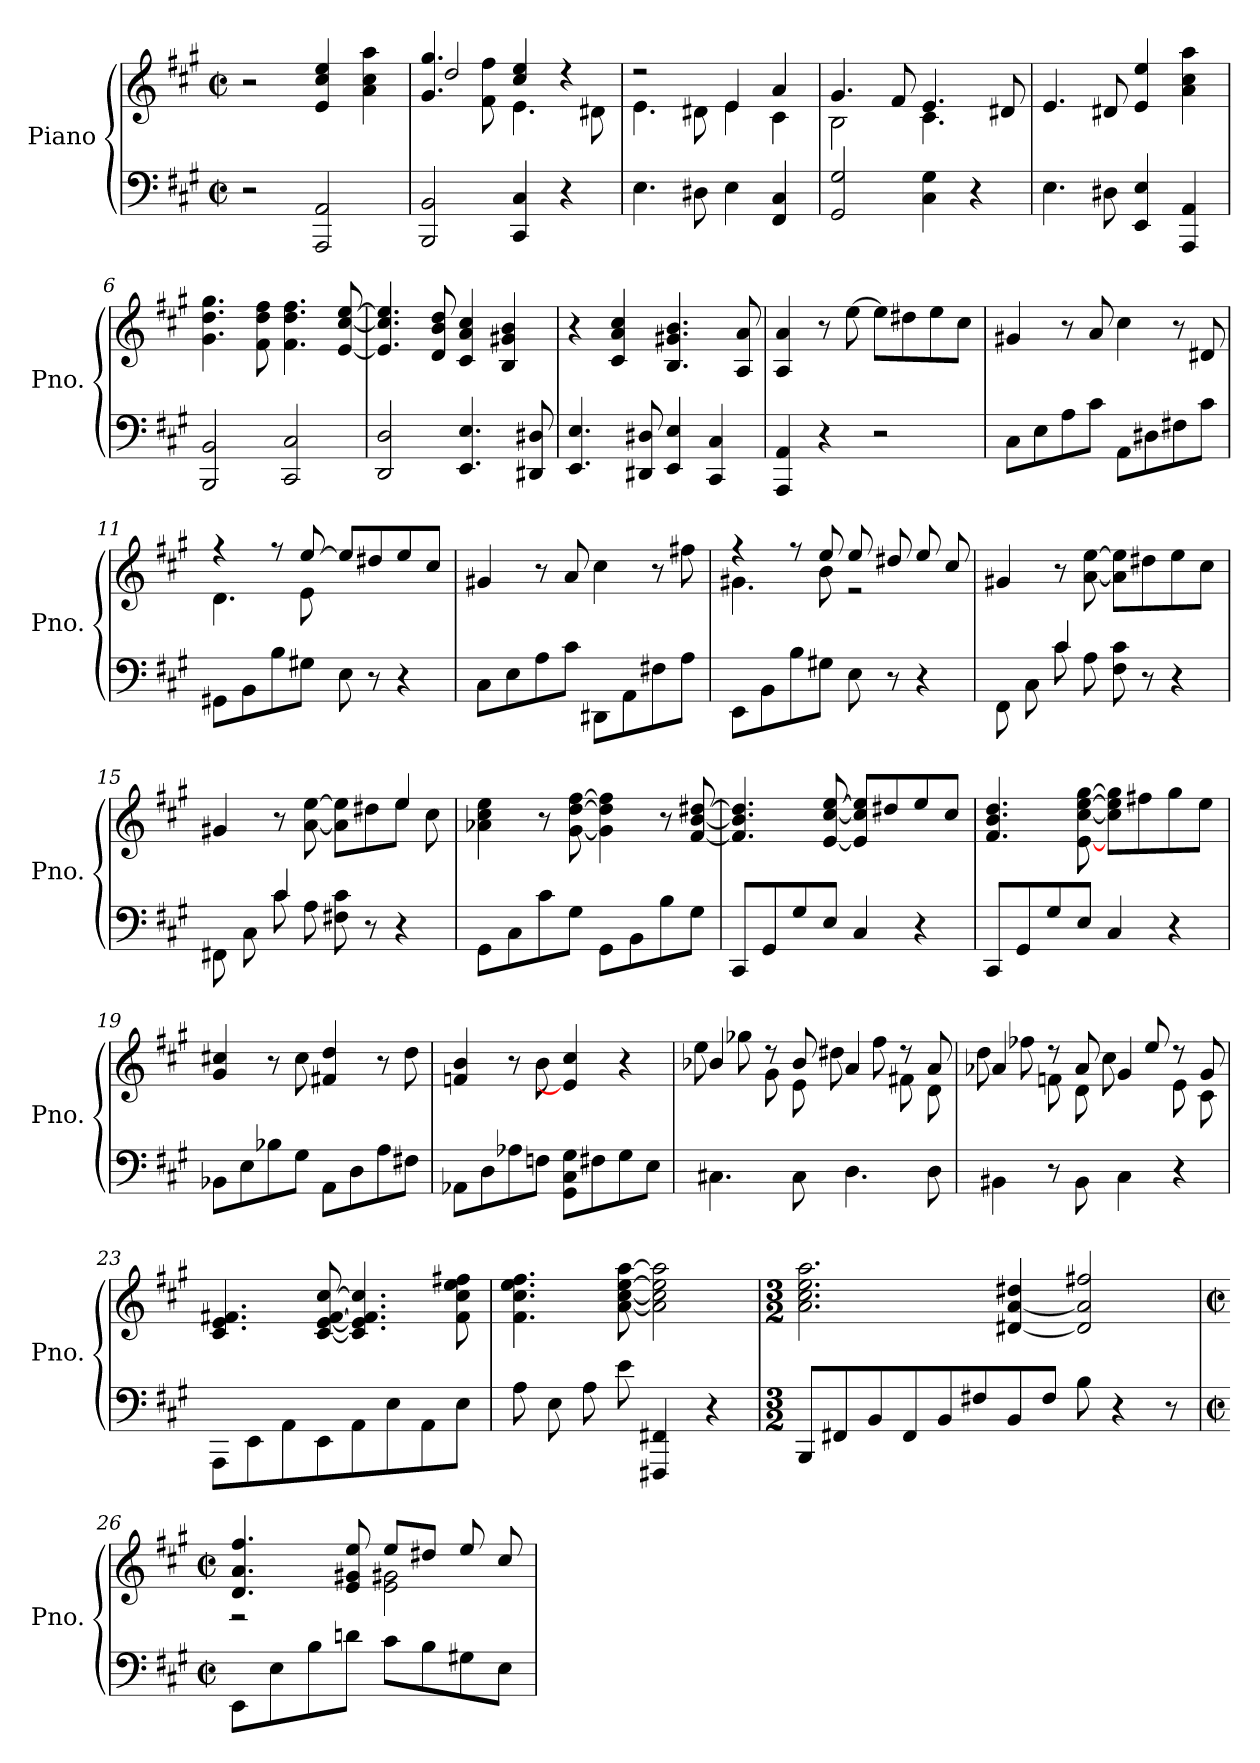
**kern	**kern
*part1	*part1
*staff2	*staff1
*I"Piano	*
*I'Pno.	*
*clefF4	*clefG2
*k[f#c#g#]	*k[f#c#g#]
*M2/2	*M2/2
*met(c|)	*met(c|)
=1	=1
2r	2r
2AAA/ 2AA/	4e/ 4cc#/ 4ee/
.	4a\ 4cc#\ 4aa\
=2	=2
*	*^
2BBB/ 2BB/	4.g#/ 4.gg#/	2dd/
.	8f#\ 8ff#\	.
4CC#/ 4C#/	4cc#/ 4ee/	4.e\
4r	4r	.
.	.	8d#X\
=3	=3	=3
4.E\	2r	4.e\
8D#X\	.	8d#X\
4E\	4e/	4e\
4FF#/ 4C#/	4a/	4c#\
=4	=4	=4
2GG#/ 2G#/	4.g#/	2B\
.	8f#/	.
4C#\ 4G#\	4.e/	4.c#\
4r	.	.
.	8d#X/	8ryy
*	*v	*v
=5	=5
4.E\	4.e/
8D#X\	8d#X/
4EE/ 4E/	4e/ 4ee/
4AAA/ 4AA/	4a\ 4cc#\ 4aa\
=6	=6
2BBB/ 2BB/	4.g#\ 4.dd\ 4.gg#\
.	8f#\ 8dd\ 8ff#\
2CC#/ 2C#/	4.f#\ 4.dd\ 4.ff#\
.	[8e/ [8cc#/ [8ee/
!!LO:LB:g=z
=7	=7
2DD/ 2D/	4.e/] 4.cc#/] 4.ee/]
.	8d/ 8b/ 8dd/
4.EE/ 4.E/	4c#/ 4a/ 4cc#/
.	4B/ 4g#X/ 4b/
8DD#X/ 8D#X/	.
=8	=8
4.EE/ 4.E/	4r
.	4c#/ 4a/ 4cc#/
8DD#X/ 8D#X/	.
4EE/ 4E/	4.B/ 4.g#X/ 4.b/
4CC#/ 4C#/	.
.	8A/ 8a/
=9	=9
4AAA/ 4AA/	4A/ 4a/
4r	8r
.	[8ee\
2r	8ee\L]
.	8dd#X\
.	8ee\
.	8cc#\J
=10	=10
8C#\L	4g#X/
8E\	.
8A\	8r
8c#\J	8a/
8AA\L	4cc#\
8D#X\	.
8F#X\	8r
8c#\J	8d#X/
!!LO:LB:g=z
=11	=11
*	*^
8GG#X\L	4r	4.d\
8BB\	.	.
8B\	8r	.
8G#X\J	[8ee/	8e\
8E\	8ee/L]	2ryy
8r	8dd#X/	.
4r	8ee/	.
.	8cc#/J	.
*	*v	*v
=12	=12
8C#\L	4g#X/
8E\	.
8A\	8r
8c#\J	8a/
8DD#X\L	4cc#\
8AA\	.
8F#X\	8r
8A\J	8ff#X\
=13	=13
*	*^
8EE\L	4r	4.g#X\
8BB\	.	.
8B\	8r	.
8G#X\J	8ee/	8b\
8E\	8ee/	2r
8r	8dd#X/	.
4r	8ee/	.
.	8cc#/	.
*	*v	*v
!!LO:LB:g=z
=14	=14
*^	*
4ryy	8FF#\	4g#X/
.	8C#\	.
4c#/	8c#\	8r
.	8A\	[8a\ [8ee\
8ryy	8F#\ 8c#\	8a\] 8ee\]L
8r	4.ryy	8dd#X\
4r	.	8ee\
.	.	8cc#\J
=15	=15	=15
*	*	*^
4ryy	8FF#X\	4g#X/	4.ryy
.	8C#\	.	.
4c#/	8c#\	8r	.
.	8A\	4.ryy	[8a\ [8ee\
8ryy	8F#X\ 8c#\	.	8a\] 8ee\]L
8r	4.ryy	.	8dd#X\
4r	.	4ee/	8ee\J
.	.	.	8cc#\
*v	*v	*	*
*	*v	*v
=16	=16
8GG#\L	4a-X\ 4cc#\ 4ee\
8C#\	.
8c#\	8r
8G#\J	[8g#\ [8dd\ [8ff#\
8GG#\L	4g#\] 4dd\] 4ff#\]
8BB\	.
8B\	8r
8G#\J	[8f#/ [8b/ [8dd#X/
=17	=17
8CC#/L	4.f#/] 4.b/] 4.dd#/]
8GG#/	.
8G#/	.
8E/J	[8e/ [8cc#/ [8ee/
4C#/	8e/] 8cc#/] 8ee/]L
.	8dd#X/
4r	8ee/
.	8cc#/J
!!LO:LB:g=z
=18	=18
8CC#/L	4.f#/ 4.b/ 4.dd/
8GG#/	.
8G#/	.
8E/J	[8e\ [8cc#\ [8ee\ [8gg#\
4C#/	8cc#\] 8ee\] 8gg#\]L
.	8ff#X\
4r	8gg#\
.	8ee\J
=19	=19
8BB-X\L	4g#/ 4cc#X/
8E\	.
8B-X\	8r
8G#\J	8cc#\
8AA\L	4f#X/ 4dd/
8D\	.
8A\	8r
8F#X\J	8dd\
=20	=20
8AA-X\L	4fn/ 4b/
8D\	.
8A-X\	8r
8Fn\J	8b\
8GG#\ 8C#\ 8G#\L	4e/] 4cc#/
8F#X\	.
8G#\	4r
8E\J	.
=21	=21
*^	*^
1ryy	4.C#X\	4b-X/	8ee\
.	.	.	8gg-X\
.	.	8r	8g#\
.	8C#\	8b-/	8e\
.	4.D\	4a/	8dd#X\
.	.	.	8ff#\
.	.	8r	8f#X\
.	8D\	8a/	8d\
!!LO:PB:g=z	!!
=22	=22	=22	=22
4ryy	4BB#X\	4a-X/	8dd\
.	.	.	8ff-X\
8r	8ryy	8r	8fn\
4.ryy	8BB#\	8a-/	8d\
.	4C#\	4g#/	8cc#\
.	.	.	8ee/
4r	4ryy	8r	8e\
.	.	8g#/	8c#\
*v	*v	*	*
=23	=23	=23
8AAA\L	4.c#/ 4.e/ 4.f#X/	2..ryy
8EE\	.	.
8AA\	.	.
8EE\	[8c#/ [8e/ [8f#/ [8cc#/	.
8AA\	4.c#/] 4.e/] 4.f#/] 4.cc#/]	.
8E\	.	.
8AA\	.	.
8E\J	8ryy	8f#\ 8cc#\ 8ee\ 8ff#X\
*	*v	*v
=24	=24
*^	*
2ryy	8A\	4.f#\ 4.cc#\ 4.ee\ 4.ff#\
.	8E\	.
.	8A\	.
.	8e\	[8a\ [8cc#\ [8ee\ [8aa\
4FFF#X/ 4FF#X/	2ryy	2a\] 2cc#\] 2ee\] 2aa\]
4r	.	.
*v	*v	*
!!LO:LB:g=z
=25	=25
*M3/2	*M3/2
8BBB/L	2.a\ 2.cc#\ 2.ee\ 2.aa\
8FF#X/	.
8BB/	.
8FF#/	.
8BB/	.
8F#X/	.
8BB/	[4d#X/ [4a/ 4dd#X/
8F#/J	.
8B\	2d#/] 2a/] 2ff#X/
4r	.
8r	.
=26	=26
*M2/2	*M2/2
*met(c|)	*met(c|)
*	*^
8EE\L	4.d/ 4.a/ 4.ff#/	2r
8E\	.	.
8B\	.	.
8dn\J	8e/ 8g#X/ 8ee/	.
8c#\L	8ee/L	2e\ 2g#X\
8B\	8dd#X/J	.
8G#X\	8ee/	.
8E\J	8cc#/	.
*	*v	*v
=	=
*-	*-
